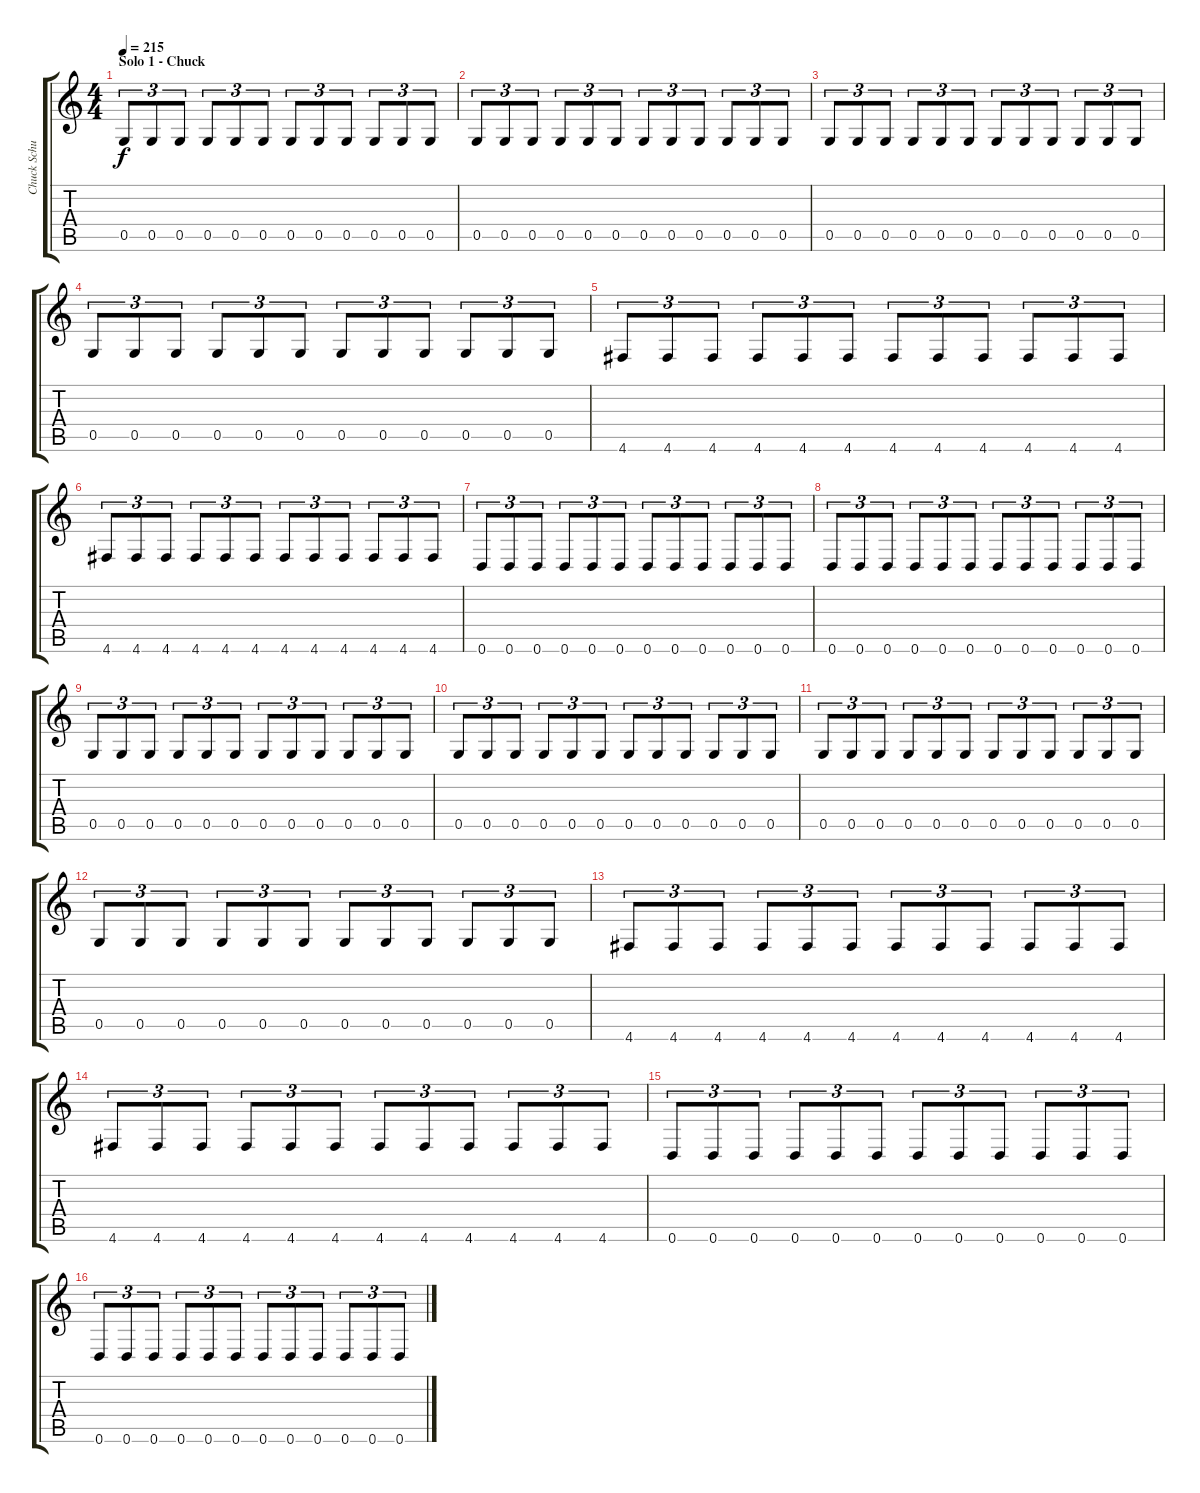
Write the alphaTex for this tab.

\track ("Chuck Schuldiner" "Chuck Schu") {instrument distortionguitar}
\staff {score tabs}
\tuning (D4 A3 F3 C3 G2 D2) {hide}
\ts (4 4)
\section ("" "Solo 1 - Chuck")
\tempo 215
\clef g2
\ks c
0.5.8{tu (3 2) dy f} 0.5.8{tu (3 2)} 0.5.8{tu (3 2)} 0.5.8{tu (3 2)} 0.5.8{tu (3 2)} 0.5.8{tu (3 2)} 0.5.8{tu (3 2)} 0.5.8{tu (3 2)} 0.5.8{tu (3 2)} 0.5.8{tu (3 2)} 0.5.8{tu (3 2)} 0.5.8{tu (3 2)} |
0.5.8{tu (3 2)} 0.5.8{tu (3 2)} 0.5.8{tu (3 2)} 0.5.8{tu (3 2)} 0.5.8{tu (3 2)} 0.5.8{tu (3 2)} 0.5.8{tu (3 2)} 0.5.8{tu (3 2)} 0.5.8{tu (3 2)} 0.5.8{tu (3 2)} 0.5.8{tu (3 2)} 0.5.8{tu (3 2)} |
0.5.8{tu (3 2)} 0.5.8{tu (3 2)} 0.5.8{tu (3 2)} 0.5.8{tu (3 2)} 0.5.8{tu (3 2)} 0.5.8{tu (3 2)} 0.5.8{tu (3 2)} 0.5.8{tu (3 2)} 0.5.8{tu (3 2)} 0.5.8{tu (3 2)} 0.5.8{tu (3 2)} 0.5.8{tu (3 2)} |
0.5.8{tu (3 2)} 0.5.8{tu (3 2)} 0.5.8{tu (3 2)} 0.5.8{tu (3 2)} 0.5.8{tu (3 2)} 0.5.8{tu (3 2)} 0.5.8{tu (3 2)} 0.5.8{tu (3 2)} 0.5.8{tu (3 2)} 0.5.8{tu (3 2)} 0.5.8{tu (3 2)} 0.5.8{tu (3 2)} |
4.6.8{tu (3 2)} 4.6.8{tu (3 2)} 4.6.8{tu (3 2)} 4.6.8{tu (3 2)} 4.6.8{tu (3 2)} 4.6.8{tu (3 2)} 4.6.8{tu (3 2)} 4.6.8{tu (3 2)} 4.6.8{tu (3 2)} 4.6.8{tu (3 2)} 4.6.8{tu (3 2)} 4.6.8{tu (3 2)} |
4.6.8{tu (3 2)} 4.6.8{tu (3 2)} 4.6.8{tu (3 2)} 4.6.8{tu (3 2)} 4.6.8{tu (3 2)} 4.6.8{tu (3 2)} 4.6.8{tu (3 2)} 4.6.8{tu (3 2)} 4.6.8{tu (3 2)} 4.6.8{tu (3 2)} 4.6.8{tu (3 2)} 4.6.8{tu (3 2)} |
0.6.8{tu (3 2)} 0.6.8{tu (3 2)} 0.6.8{tu (3 2)} 0.6.8{tu (3 2)} 0.6.8{tu (3 2)} 0.6.8{tu (3 2)} 0.6.8{tu (3 2)} 0.6.8{tu (3 2)} 0.6.8{tu (3 2)} 0.6.8{tu (3 2)} 0.6.8{tu (3 2)} 0.6.8{tu (3 2)} |
0.6.8{tu (3 2)} 0.6.8{tu (3 2)} 0.6.8{tu (3 2)} 0.6.8{tu (3 2)} 0.6.8{tu (3 2)} 0.6.8{tu (3 2)} 0.6.8{tu (3 2)} 0.6.8{tu (3 2)} 0.6.8{tu (3 2)} 0.6.8{tu (3 2)} 0.6.8{tu (3 2)} 0.6.8{tu (3 2)} |
0.5.8{tu (3 2)} 0.5.8{tu (3 2)} 0.5.8{tu (3 2)} 0.5.8{tu (3 2)} 0.5.8{tu (3 2)} 0.5.8{tu (3 2)} 0.5.8{tu (3 2)} 0.5.8{tu (3 2)} 0.5.8{tu (3 2)} 0.5.8{tu (3 2)} 0.5.8{tu (3 2)} 0.5.8{tu (3 2)} |
0.5.8{tu (3 2)} 0.5.8{tu (3 2)} 0.5.8{tu (3 2)} 0.5.8{tu (3 2)} 0.5.8{tu (3 2)} 0.5.8{tu (3 2)} 0.5.8{tu (3 2)} 0.5.8{tu (3 2)} 0.5.8{tu (3 2)} 0.5.8{tu (3 2)} 0.5.8{tu (3 2)} 0.5.8{tu (3 2)} |
0.5.8{tu (3 2)} 0.5.8{tu (3 2)} 0.5.8{tu (3 2)} 0.5.8{tu (3 2)} 0.5.8{tu (3 2)} 0.5.8{tu (3 2)} 0.5.8{tu (3 2)} 0.5.8{tu (3 2)} 0.5.8{tu (3 2)} 0.5.8{tu (3 2)} 0.5.8{tu (3 2)} 0.5.8{tu (3 2)} |
0.5.8{tu (3 2)} 0.5.8{tu (3 2)} 0.5.8{tu (3 2)} 0.5.8{tu (3 2)} 0.5.8{tu (3 2)} 0.5.8{tu (3 2)} 0.5.8{tu (3 2)} 0.5.8{tu (3 2)} 0.5.8{tu (3 2)} 0.5.8{tu (3 2)} 0.5.8{tu (3 2)} 0.5.8{tu (3 2)} |
4.6.8{tu (3 2)} 4.6.8{tu (3 2)} 4.6.8{tu (3 2)} 4.6.8{tu (3 2)} 4.6.8{tu (3 2)} 4.6.8{tu (3 2)} 4.6.8{tu (3 2)} 4.6.8{tu (3 2)} 4.6.8{tu (3 2)} 4.6.8{tu (3 2)} 4.6.8{tu (3 2)} 4.6.8{tu (3 2)} |
4.6.8{tu (3 2)} 4.6.8{tu (3 2)} 4.6.8{tu (3 2)} 4.6.8{tu (3 2)} 4.6.8{tu (3 2)} 4.6.8{tu (3 2)} 4.6.8{tu (3 2)} 4.6.8{tu (3 2)} 4.6.8{tu (3 2)} 4.6.8{tu (3 2)} 4.6.8{tu (3 2)} 4.6.8{tu (3 2)} |
0.6.8{tu (3 2)} 0.6.8{tu (3 2)} 0.6.8{tu (3 2)} 0.6.8{tu (3 2)} 0.6.8{tu (3 2)} 0.6.8{tu (3 2)} 0.6.8{tu (3 2)} 0.6.8{tu (3 2)} 0.6.8{tu (3 2)} 0.6.8{tu (3 2)} 0.6.8{tu (3 2)} 0.6.8{tu (3 2)} |
0.6.8{tu (3 2)} 0.6.8{tu (3 2)} 0.6.8{tu (3 2)} 0.6.8{tu (3 2)} 0.6.8{tu (3 2)} 0.6.8{tu (3 2)} 0.6.8{tu (3 2)} 0.6.8{tu (3 2)} 0.6.8{tu (3 2)} 0.6.8{tu (3 2)} 0.6.8{tu (3 2)} 0.6.8{tu (3 2)}
